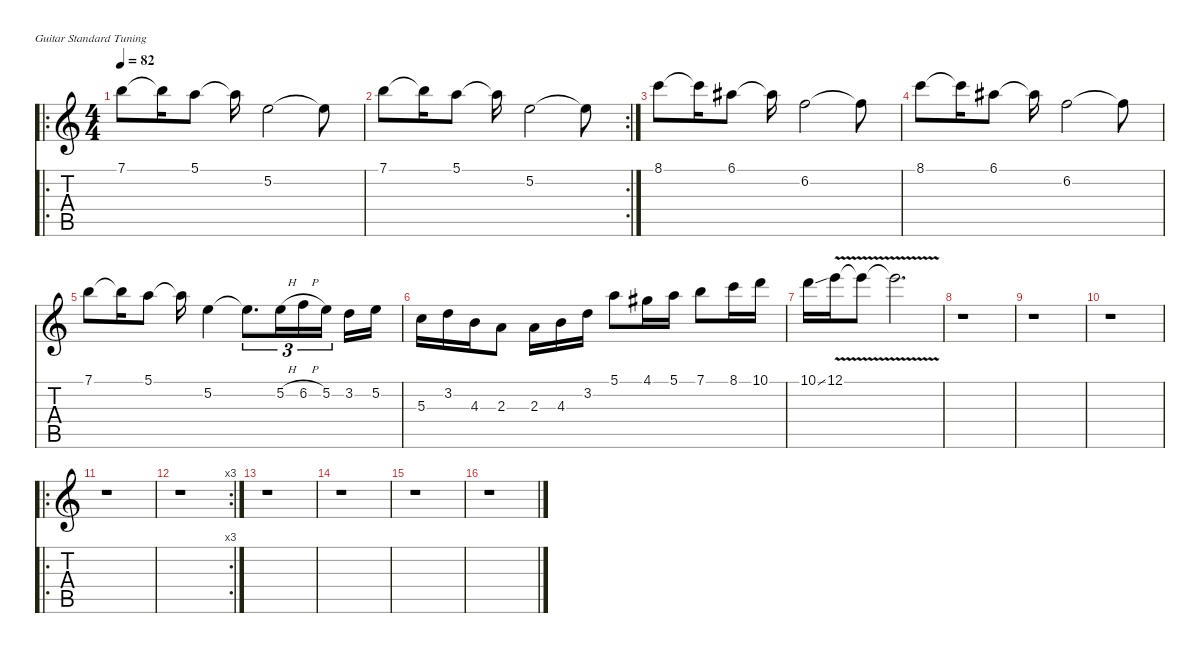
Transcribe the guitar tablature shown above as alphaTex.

\defaultSystemsLayout 4
\hideDynamics
\bracketExtendMode nobrackets
\singleTrackTrackNamePolicy hidden
\multiTrackTrackNamePolicy hidden
\firstSystemTrackNameMode fullname
\firstSystemTrackNameOrientation horizontal
\otherSystemsTrackNameOrientation horizontal
\track ("Guitar solo" "dist.guit.") {instrument distortionguitar}
\staff {score tabs}
\tuning (E4 B3 G3 D3 A2 E2)
\ro
\ts (4 4)
\tempo 82
\clef g2
\ks c
7.1.8{dy mf beam Down} 7.1{t}.16{dy f beam Down} 5.1.8{beam Down} 5.1{t}.16{beam Down} 5.2.2{beam Down} 5.2{t}.8{beam Down} |
\rc 2
7.1.8{dy mf beam Down} 7.1{t}.16{dy f beam Down} 5.1.8{beam Down} 5.1{t}.16{beam Down} 5.2.2{beam Down} 5.2{t}.8{beam Down} |
8.1.8{dy mf beam Down} 8.1{t}.16{dy f beam Down} 6.1{acc #}.8{beam Down} 6.1{t acc #}.16{beam Down} 6.2.2{beam Down} 6.2{t}.8{beam Down} |
8.1.8{dy mf beam Down} 8.1{t}.16{dy f beam Down} 6.1{acc #}.8{beam Down} 6.1{t acc #}.16{beam Down} 6.2.2{beam Down} 6.2{t}.8{beam Down} |
7.1.8{dy mf beam Down} 7.1{t}.16{dy f beam Down} 5.1.8{beam Down} 5.1{t}.16{beam Down} 5.2.4{beam Down} 5.2{t}.8{d tu (3 2) beam Down} 5.2{h}.16{tu (3 2) beam Down} 6.2{h}.16{tu (3 2) beam Down} 5.2.16{tu (3 2) beam Down} 3.2.16{beam Down} 5.2.16{beam Down} |
5.3.16{beam Down} 3.2.16{beam Down} 4.3.16{beam Down} 2.3.8{beam Down} 2.3.16{beam Down} 4.3.16{beam Down} 3.2.16{beam Down} 5.1.8{beam Down} 4.1{acc #}.16{beam Down} 5.1.16{beam Down} 7.1.8{dy mf beam Down} 8.1.16{beam Down} 10.1.16{beam Down} |
10.1{ss}.16{dy f beam Down} 12.1{v}.16{dy mf beam Down} 12.1{v t}.8{dy f beam Down} 12.1{v t}.2{d beam Down} |
r.1{beam Down} |
r.1{beam Down} |
r.1{beam Down} |
\ro
r.1{beam Down} |
\rc 3
r.1{beam Down} |
r.1{beam Down} |
r.1{beam Down} |
r.1{beam Down} |
r.1{beam Down}
